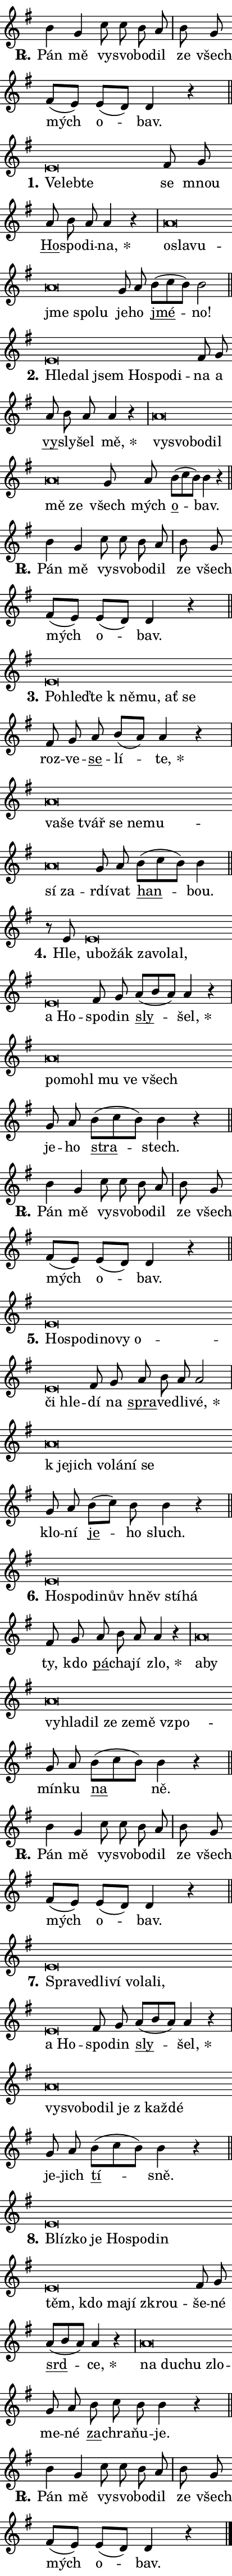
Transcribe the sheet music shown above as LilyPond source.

\version "2.24.0"
\header { tagline = "" }
\paper {
  indent = 0\cm
  top-margin = 0\cm
  right-margin = 0\cm
  bottom-margin = 0\cm
  left-margin = 0\cm
  paper-width = 7\cm
  page-breaking = #ly:one-page-breaking
  system-system-spacing.basic-distance = #11
  score-system-spacing.basic-distance = #11
  ragged-last = ##f
}


%% Author: Thomas Morley
%% https://lists.gnu.org/archive/html/lilypond-user/2020-05/msg00002.html
#(define (line-position grob)
"Returns position of @var[grob} in current system:
   @code{'start}, if at first time-step
   @code{'end}, if at last time-step
   @code{'middle} otherwise
"
  (let* ((col (ly:item-get-column grob))
         (ln (ly:grob-object col 'left-neighbor))
         (rn (ly:grob-object col 'right-neighbor))
         (col-to-check-left (if (ly:grob? ln) ln col))
         (col-to-check-right (if (ly:grob? rn) rn col))
         (break-dir-left
           (and
             (ly:grob-property col-to-check-left 'non-musical #f)
             (ly:item-break-dir col-to-check-left)))
         (break-dir-right
           (and
             (ly:grob-property col-to-check-right 'non-musical #f)
             (ly:item-break-dir col-to-check-right))))
        (cond ((eqv? 1 break-dir-left) 'start)
              ((eqv? -1 break-dir-right) 'end)
              (else 'middle))))

#(define (tranparent-at-line-position vctor)
  (lambda (grob)
  "Relying on @code{line-position} select the relevant enry from @var{vctor}.
Used to determine transparency,"
    (case (line-position grob)
      ((end) (not (vector-ref vctor 0)))
      ((middle) (not (vector-ref vctor 1)))
      ((start) (not (vector-ref vctor 2))))))

noteHeadBreakVisibility =
#(define-music-function (break-visibility)(vector?)
"Makes @code{NoteHead}s transparent relying on @var{break-visibility}"
#{
  \override NoteHead.transparent =
    #(tranparent-at-line-position break-visibility)
#})

#(define delete-ledgers-for-transparent-note-heads
  (lambda (grob)
    "Reads whether a @code{NoteHead} is transparent.
If so this @code{NoteHead} is removed from @code{'note-heads} from
@var{grob}, which is supposed to be @code{LedgerLineSpanner}.
As a result ledgers are not printed for this @code{NoteHead}"
    (let* ((nhds-array (ly:grob-object grob 'note-heads))
           (nhds-list
             (if (ly:grob-array? nhds-array)
                 (ly:grob-array->list nhds-array)
                 '()))
           ;; Relies on the transparent-property being done before
           ;; Staff.LedgerLineSpanner.after-line-breaking is executed.
           ;; This is fragile ...
           (to-keep
             (remove
               (lambda (nhd)
                 (ly:grob-property nhd 'transparent #f))
               nhds-list)))
      ;; TODO find a better method to iterate over grob-arrays, similiar
      ;; to filter/remove etc for lists
      ;; For now rebuilt from scratch
      (set! (ly:grob-object grob 'note-heads)  '())
      (for-each
        (lambda (nhd)
          (ly:pointer-group-interface::add-grob grob 'note-heads nhd))
        to-keep))))

hideNotes = {
  \noteHeadBreakVisibility #begin-of-line-visible
}
unHideNotes = {
  \noteHeadBreakVisibility #all-visible
}

% work-around for resetting accidentals
% https://lilypond.org/doc/v2.23/Documentation/notation/displaying-rhythms#unmetered-music
cadenzaMeasure = {
  \cadenzaOff
  \partial 1024 s1024
  \cadenzaOn
}

#(define-markup-command (accent layout props text) (markup?)
  "Underline accented syllable"
  (interpret-markup layout props
    #{\markup \override #'(offset . 4.3) \underline { #text }#}))

responsum = \markup \concat {
  "R" \hspace #-1.05 \path #0.1 #'((moveto 0 0.07) (lineto 0.9 0.8)) \hspace #0.05 "."
}

\layout {
    \context {
        \Staff
        \remove "Time_signature_engraver"
        \override LedgerLineSpanner.after-line-breaking = #delete-ledgers-for-transparent-note-heads
    }
    \context {
        \Voice {
            \override NoteHead.output-attributes = #'((class . "notehead"))
            \override Hairpin.height = #0.55
        }
    }
    \context {
        \Lyrics {
            \override StanzaNumber.output-attributes = #'((class . "stanzanumber"))
            \override LyricSpace.minimum-distance = #0.9
            \override LyricText.font-name = #"TeX Gyre Schola"
            \override LyricText.font-size = 1
            \override StanzaNumber.font-name = #"TeX Gyre Schola Bold"
            \override StanzaNumber.font-size = 1
        }
    }
}

% magnetic-lyrics.ily
%
%   written by
%     Jean Abou Samra <jean@abou-samra.fr>
%     Werner Lemberg <wl@gnu.org>
%
%   adapted by
%     Jiri Hon <jiri.hon@gmail.com>
%
% Version 2022-Apr-15

% https://www.mail-archive.com/lilypond-user@gnu.org/msg149350.html

#(define (Left_hyphen_pointer_engraver context)
   "Collect syllable-hyphen-syllable occurrences in lyrics and store
them in properties.  This engraver only looks to the left.  For
example, if the lyrics input is @code{foo -- bar}, it does the
following.

@itemize @bullet
@item
Set the @code{text} property of the @code{LyricHyphen} grob between
@q{foo} and @q{bar} to @code{foo}.

@item
Set the @code{left-hyphen} property of the @code{LyricText} grob with
text @q{foo} to the @code{LyricHyphen} grob between @q{foo} and
@q{bar}.
@end itemize

Use this auxiliary engraver in combination with the
@code{lyric-@/text::@/apply-@/magnetic-@/offset!} hook."
   (let ((hyphen #f)
         (text #f))
     (make-engraver
      (acknowledgers
       ((lyric-syllable-interface engraver grob source-engraver)
        (set! text grob)))
      (end-acknowledgers
       ((lyric-hyphen-interface engraver grob source-engraver)
        ;(when (not (grob::has-interface grob 'lyric-space-interface))
          (set! hyphen grob)));)
      ((stop-translation-timestep engraver)
       (when (and text hyphen)
         (ly:grob-set-object! text 'left-hyphen hyphen))
       (set! text #f)
       (set! hyphen #f)))))

#(define (lyric-text::apply-magnetic-offset! grob)
   "If the space between two syllables is less than the value in
property @code{LyricText@/.details@/.squash-threshold}, move the right
syllable to the left so that it gets concatenated with the left
syllable.

Use this function as a hook for
@code{LyricText@/.after-@/line-@/breaking} if the
@code{Left_@/hyphen_@/pointer_@/engraver} is active."
   (let ((hyphen (ly:grob-object grob 'left-hyphen #f)))
     (when hyphen
       (let ((left-text (ly:spanner-bound hyphen LEFT)))
         (when (grob::has-interface left-text 'lyric-syllable-interface)
           (let* ((common (ly:grob-common-refpoint grob left-text X))
                  (this-x-ext (ly:grob-extent grob common X))
                  (left-x-ext
                   (begin
                     ;; Trigger magnetism for left-text.
                     (ly:grob-property left-text 'after-line-breaking)
                     (ly:grob-extent left-text common X)))
                  ;; `delta` is the gap width between two syllables.
                  (delta (- (interval-start this-x-ext)
                            (interval-end left-x-ext)))
                  (details (ly:grob-property grob 'details))
                  (threshold (assoc-get 'squash-threshold details 0.2)))
             (when (< delta threshold)
               (let* (;; We have to manipulate the input text so that
                      ;; ligatures crossing syllable boundaries are not
                      ;; disabled.  For languages based on the Latin
                      ;; script this is essentially a beautification.
                      ;; However, for non-Western scripts it can be a
                      ;; necessity.
                      (lt (ly:grob-property left-text 'text))
                      (rt (ly:grob-property grob 'text))
                      (is-space (grob::has-interface hyphen 'lyric-space-interface))
                      (space (if is-space " " ""))
                      (space-markup (grob-interpret-markup grob " "))
                      (space-size (interval-length (ly:stencil-extent space-markup X)))
                      (extra-delta (if is-space space-size 0))
                      ;; Append new syllable.
                      (ltrt-space (if (and (string? lt) (string? rt))
                                (string-append lt space rt)
                                (make-concat-markup (list lt space rt))))
                      ;; Right-align `ltrt` to the right side.
                      (ltrt-space-markup (grob-interpret-markup
                               grob
                               (make-translate-markup
                                (cons (interval-length this-x-ext) 0)
                                (make-right-align-markup ltrt-space)))))
                 (begin
                   ;; Don't print `left-text`.
                   (ly:grob-set-property! left-text 'stencil #f)
                   ;; Set text and stencil (which holds all collected
                   ;; syllables so far) and shift it to the left.
                   (ly:grob-set-property! grob 'text ltrt-space)
                   (ly:grob-set-property! grob 'stencil ltrt-space-markup)
                   (ly:grob-translate-axis! grob (- (- delta extra-delta)) X))))))))))


#(define (lyric-hyphen::displace-bounds-first grob)
   ;; Make very sure this callback isn't triggered too early.
   (let ((left (ly:spanner-bound grob LEFT))
         (right (ly:spanner-bound grob RIGHT)))
     (ly:grob-property left 'after-line-breaking)
     (ly:grob-property right 'after-line-breaking)
     (ly:lyric-hyphen::print grob)))

squashThreshold = #0.4

\layout {
  \context {
    \Lyrics
    \consists #Left_hyphen_pointer_engraver
    \override LyricText.after-line-breaking =
      #lyric-text::apply-magnetic-offset!
    \override LyricHyphen.stencil = #lyric-hyphen::displace-bounds-first
    \override LyricText.details.squash-threshold = \squashThreshold
    \override LyricHyphen.minimum-distance = 0
    \override LyricHyphen.minimum-length = \squashThreshold
  }
}

squash = \override LyricText.details.squash-threshold = 9999
unSquash = \override LyricText.details.squash-threshold = \squashThreshold

left = \override LyricText.self-alignment-X = #LEFT
unLeft = \revert LyricText.self-alignment-X

starOffset = #(lambda (grob) 
                (let ((x_offset (ly:self-alignment-interface::aligned-on-x-parent grob)))
                  (if (= x_offset 0) 0 (+ x_offset 1.2))))

star = #(define-music-function (syllable)(string?)
"Append star separator at the end of a syllable"
#{
  \once \override LyricText.X-offset = #starOffset
  \lyricmode { \markup {
    #syllable
    \override #'((font-name . "TeX Gyre Schola Bold")) \hspace #0.2 \lower #0.65 \larger "*"
  } }
#})

starAccent = #(define-music-function (syllable)(string?)
"Append star separator at the end of a syllable and make accent"
#{
  \once \override LyricText.X-offset = #starOffset
  \lyricmode { \markup {
    \accent #syllable
    \override #'((font-name . "TeX Gyre Schola Bold")) \hspace #0.2 \lower #0.65 \larger "*"
  } }
#})

breath = #(define-music-function (syllable)(string?)
"Append breathing indicator at the end of a syllable"
#{
  \lyricmode { \markup { #syllable "+" } }
#})

optionalBreath = #(define-music-function (syllable)(string?)
"Append optional breathing indicator at the end of a syllable"
#{
  \lyricmode { \markup { #syllable "(+)" } }
#})


\score {
    <<
        \new Voice = "melody" { \cadenzaOn \key g \major \relative { b'4 g c8 c b a \cadenzaMeasure \bar "|" b g \bar "" fis[( e)] \bar "" e[( d)] d4 r \cadenzaMeasure \bar "||" \break } }
        \new Lyrics \lyricsto "melody" { \lyricmode { \set stanza = \responsum
Pán mě vy -- svo -- bo -- dil ze všech mých o -- bav. } }
    >>
    \layout {}
}

\score {
    <<
        \new Voice = "melody" { \cadenzaOn \key g \major \relative { e'\breve*1/16 \hideNotes \breve*1/16 \breve*1/16 \bar "" \unHideNotes fis8 g \bar "" a b a a4 r \cadenzaMeasure \bar "|" a\breve*1/16 \hideNotes \breve*1/16 \bar "" \breve*1/16 \bar "" \breve*1/16 \bar "" \breve*1/16 \breve*1/16 \bar "" \unHideNotes g8 a \bar "" b[( c b)] b2 \cadenzaMeasure \bar "||" \break } }
        \new Lyrics \lyricsto "melody" { \lyricmode { \set stanza = "1."
\left Ve -- \squash leb -- te \unLeft \unSquash se mnou \markup \accent Ho -- spo -- di -- \star na, \left o -- \squash sla -- vu -- jme spo -- lu \unLeft \unSquash je -- ho \markup \accent jmé -- no! } }
    >>
    \layout {}
}

\score {
    <<
        \new Voice = "melody" { \cadenzaOn \key g \major \relative { e'\breve*1/16 \hideNotes \breve*1/16 \bar "" \breve*1/16 \bar "" \breve*1/16 \bar "" \breve*1/16 \breve*1/16 \bar "" \unHideNotes fis8 g \bar "" a b a a4 r \cadenzaMeasure \bar "|" a\breve*1/16 \hideNotes \breve*1/16 \bar "" \breve*1/16 \bar "" \breve*1/16 \bar "" \breve*1/16 \breve*1/16 \bar "" \unHideNotes g8 a \bar "" b[( c b)] b4 r \cadenzaMeasure \bar "||" \break } }
        \new Lyrics \lyricsto "melody" { \lyricmode { \set stanza = "2."
\left Hle -- \squash dal jsem Ho -- spo -- di -- \unLeft \unSquash na a \markup \accent vy -- sly -- šel \star mě, \left vy -- \squash svo -- bo -- dil mě ze \unLeft \unSquash všech mých \markup \accent o -- bav. } }
    >>
    \layout {}
}

\score {
    <<
        \new Voice = "melody" { \cadenzaOn \key g \major \relative { b'4 g c8 c b a \cadenzaMeasure \bar "|" b g \bar "" fis[( e)] \bar "" e[( d)] d4 r \cadenzaMeasure \bar "||" \break } }
        \new Lyrics \lyricsto "melody" { \lyricmode { \set stanza = \responsum
Pán mě vy -- svo -- bo -- dil ze všech mých o -- bav. } }
    >>
    \layout {}
}

\score {
    <<
        \new Voice = "melody" { \cadenzaOn \key g \major \relative { e'\breve*1/16 \hideNotes \breve*1/16 \bar "" \breve*1/16 \bar "" \breve*1/16 \bar "" \breve*1/16 \bar "" \breve*1/16 \breve*1/16 \bar "" \unHideNotes fis8 g \bar "" a b[( a)] a4 r \cadenzaMeasure \bar "|" a\breve*1/16 \hideNotes \breve*1/16 \bar "" \breve*1/16 \bar "" \breve*1/16 \bar "" \breve*1/16 \bar "" \breve*1/16 \bar "" \breve*1/16 \breve*1/16 \bar "" \unHideNotes g8 a \bar "" b[( c b)] b4 \cadenzaMeasure \bar "||" \break } }
        \new Lyrics \lyricsto "melody" { \lyricmode { \set stanza = "3."
\left Po -- \squash hleď -- te "k ně" -- mu, ať se \unLeft \unSquash roz -- ve -- \markup \accent se -- lí -- \star te, \left va -- \squash še tvář se ne -- mu -- sí za -- \unLeft \unSquash rdí -- vat \markup \accent han -- bou. } }
    >>
    \layout {}
}

\score {
    <<
        \new Voice = "melody" { \cadenzaOn \key g \major \relative { r8 e' e\breve*1/16 \hideNotes \breve*1/16 \bar "" \breve*1/16 \bar "" \breve*1/16 \bar "" \breve*1/16 \bar "" \breve*1/16 \bar "" \breve*1/16 \breve*1/16 \bar "" \unHideNotes fis8 g \bar "" a[( b a)] a4 r \cadenzaMeasure \bar "|" a\breve*1/16 \hideNotes \breve*1/16 \bar "" \breve*1/16 \bar "" \breve*1/16 \bar "" \breve*1/16 \breve*1/16 \bar "" \unHideNotes g8 a \bar "" b[( c b)] b4 r \cadenzaMeasure \bar "||" \break } }
        \new Lyrics \lyricsto "melody" { \lyricmode { \set stanza = "4."
Hle, \left u -- \squash bo -- žák za -- vo -- lal, a Ho -- \unLeft \unSquash spo -- din \markup \accent sly -- \star šel, \left po -- \squash mo -- hl mu ve všech \unLeft \unSquash je -- ho \markup \accent stra -- stech. } }
    >>
    \layout {}
}

\score {
    <<
        \new Voice = "melody" { \cadenzaOn \key g \major \relative { b'4 g c8 c b a \cadenzaMeasure \bar "|" b g \bar "" fis[( e)] \bar "" e[( d)] d4 r \cadenzaMeasure \bar "||" \break } }
        \new Lyrics \lyricsto "melody" { \lyricmode { \set stanza = \responsum
Pán mě vy -- svo -- bo -- dil ze všech mých o -- bav. } }
    >>
    \layout {}
}

\score {
    <<
        \new Voice = "melody" { \cadenzaOn \key g \major \relative { e'\breve*1/16 \hideNotes \breve*1/16 \bar "" \breve*1/16 \bar "" \breve*1/16 \bar "" \breve*1/16 \bar "" \breve*1/16 \bar "" \breve*1/16 \breve*1/16 \bar "" \unHideNotes fis8 g \bar "" a b a a2 \cadenzaMeasure \bar "|" a\breve*1/16 \hideNotes \breve*1/16 \bar "" \breve*1/16 \bar "" \breve*1/16 \bar "" \breve*1/16 \breve*1/16 \bar "" \unHideNotes g8 a \bar "" b[( c)] b b4 r \cadenzaMeasure \bar "||" \break } }
        \new Lyrics \lyricsto "melody" { \lyricmode { \set stanza = "5."
\left Ho -- \squash spo -- di -- no -- vy o -- či hle -- \unLeft \unSquash dí na \markup \accent spra -- ve -- dli -- \star vé, \left "k je" -- \squash jich vo -- lá -- ní se \unLeft \unSquash klo -- ní \markup \accent je -- ho sluch. } }
    >>
    \layout {}
}

\score {
    <<
        \new Voice = "melody" { \cadenzaOn \key g \major \relative { e'\breve*1/16 \hideNotes \breve*1/16 \bar "" \breve*1/16 \bar "" \breve*1/16 \bar "" \breve*1/16 \bar "" \breve*1/16 \breve*1/16 \bar "" \unHideNotes fis8 g \bar "" a b a a4 r \cadenzaMeasure \bar "|" a\breve*1/16 \hideNotes \breve*1/16 \bar "" \breve*1/16 \bar "" \breve*1/16 \bar "" \breve*1/16 \bar "" \breve*1/16 \bar "" \breve*1/16 \bar "" \breve*1/16 \breve*1/16 \bar "" \unHideNotes g8 a \bar "" b[( c b)] b4 r \cadenzaMeasure \bar "||" \break } }
        \new Lyrics \lyricsto "melody" { \lyricmode { \set stanza = "6."
\left Ho -- \squash spo -- di -- nův hněv stí -- há \unLeft \unSquash ty, kdo \markup \accent pá -- cha -- jí \star zlo, \left a -- \squash by vy -- hla -- dil ze ze -- mě vzpo -- \unLeft \unSquash mín -- ku \markup \accent na ně. } }
    >>
    \layout {}
}

\score {
    <<
        \new Voice = "melody" { \cadenzaOn \key g \major \relative { b'4 g c8 c b a \cadenzaMeasure \bar "|" b g \bar "" fis[( e)] \bar "" e[( d)] d4 r \cadenzaMeasure \bar "||" \break } }
        \new Lyrics \lyricsto "melody" { \lyricmode { \set stanza = \responsum
Pán mě vy -- svo -- bo -- dil ze všech mých o -- bav. } }
    >>
    \layout {}
}

\score {
    <<
        \new Voice = "melody" { \cadenzaOn \key g \major \relative { e'\breve*1/16 \hideNotes \breve*1/16 \bar "" \breve*1/16 \bar "" \breve*1/16 \bar "" \breve*1/16 \bar "" \breve*1/16 \bar "" \breve*1/16 \bar "" \breve*1/16 \breve*1/16 \bar "" \unHideNotes fis8 g \bar "" a[( b a)] a4 r \cadenzaMeasure \bar "|" a\breve*1/16 \hideNotes \breve*1/16 \bar "" \breve*1/16 \bar "" \breve*1/16 \bar "" \breve*1/16 \bar "" \breve*1/16 \breve*1/16 \bar "" \unHideNotes g8 a \bar "" b[( c b)] b4 r \cadenzaMeasure \bar "||" \break } }
        \new Lyrics \lyricsto "melody" { \lyricmode { \set stanza = "7."
\left Spra -- \squash ve -- dli -- ví vo -- la -- li, a Ho -- \unLeft \unSquash spo -- din \markup \accent sly -- \star šel, \left vy -- \squash svo -- bo -- dil je "z kaž" -- dé \unLeft \unSquash je -- jich \markup \accent tí -- sně. } }
    >>
    \layout {}
}

\score {
    <<
        \new Voice = "melody" { \cadenzaOn \key g \major \relative { e'\breve*1/16 \hideNotes \breve*1/16 \bar "" \breve*1/16 \bar "" \breve*1/16 \bar "" \breve*1/16 \bar "" \breve*1/16 \bar "" \breve*1/16 \bar "" \breve*1/16 \bar "" \breve*1/16 \bar "" \breve*1/16 \breve*1/16 \bar "" \unHideNotes fis8 g \bar "" a[( b a)] a4 r \cadenzaMeasure \bar "|" a\breve*1/16 \hideNotes \breve*1/16 \bar "" \breve*1/16 \breve*1/16 \bar "" \unHideNotes g8 a \bar "" b c b b4 r \cadenzaMeasure \bar "||" \break } }
        \new Lyrics \lyricsto "melody" { \lyricmode { \set stanza = "8."
\left Blíz -- \squash ko je Ho -- spo -- din těm, kdo ma -- jí zkrou -- \unLeft \unSquash še -- né \markup \accent srd -- \star ce, \left na \squash du -- chu zlo -- \unLeft \unSquash me -- né \markup \accent za -- chra -- ňu -- je. } }
    >>
    \layout {}
}

\score {
    <<
        \new Voice = "melody" { \cadenzaOn \key g \major \relative { b'4 g c8 c b a \cadenzaMeasure \bar "|" b g \bar "" fis[( e)] \bar "" e[( d)] d4 r \cadenzaMeasure \bar "||" \break } \bar "|." }
        \new Lyrics \lyricsto "melody" { \lyricmode { \set stanza = \responsum
Pán mě vy -- svo -- bo -- dil ze všech mých o -- bav. } }
    >>
    \layout {}
}
